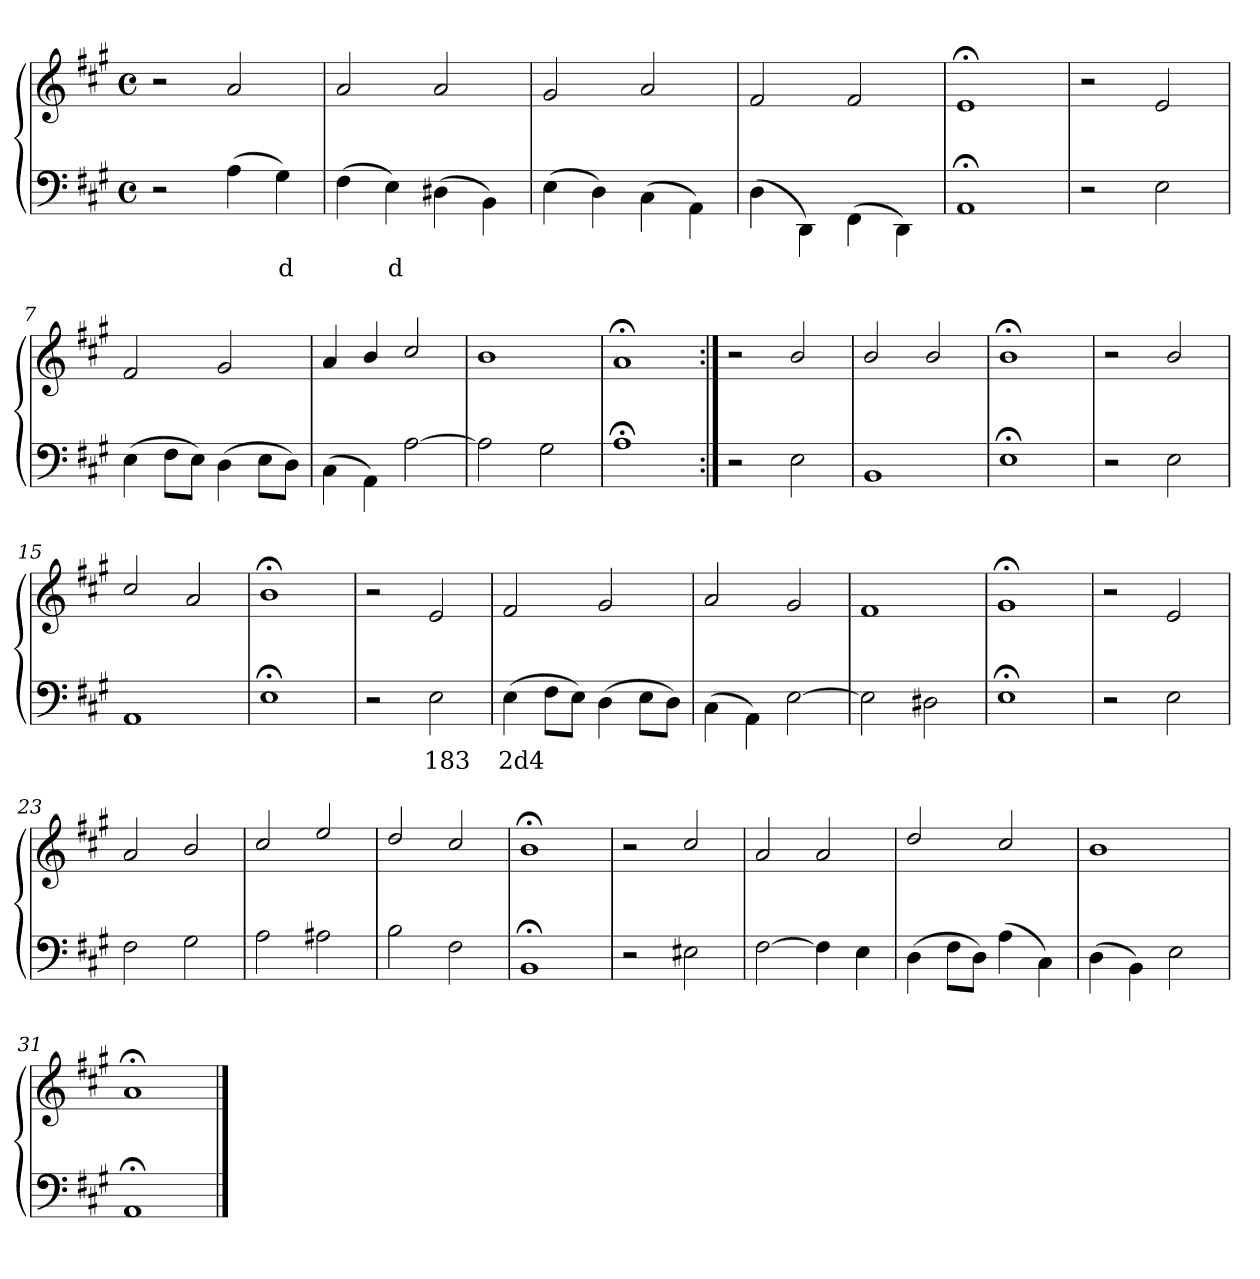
**kern	**text	**kern
*part1	*part1	*part1
*staff2	*staff2	*staff1
*clefF4	*	*clefG2
*k[f#c#g#]	*	*k[f#c#g#]
*M4/4	*	*M4/4
*met(c)	*	*met(c)
=1	=1	=1
2r	.	2r
(4A\	.	2a/
4G#\)	d	.
=2	=2	=2
(4F#\	.	2a/
4E\)	d	.
(4D#X\	.	2a/
4BB\)	.	.
=3	=3	=3
(4E\	.	2g#/
4D\)	.	.
(4C#\	.	2a/
4AA\)	.	.
=4	=4	=4
(4D\	.	2f#/
4DD\)	.	.
(4FF#\	.	2f#/
4DD\)	.	.
=5	=5	=5
1AA;\	.	1e;</
=6	=6	=6
2r	.	2r
2E\	.	2e/
=7	=7	=7
(4E\	.	2f#/
8F#L	.	.
8EJ)	.	.
(4D\	.	2g#/
8EL	.	.
8DJ)	.	.
=8	=8	=8
(4C#\	.	4a/
4AA\)	.	4b/
[2A\	.	2cc#/
!!LO:LB:g=z
=9	=9	=9
2A\]	.	1b/
2G#\	.	.
=10	=10	=10
1A;\	.	1a;</
!!LO:PB:g=z
=11:|!	=11:|!	=11:|!
2r	.	2r
2E\	.	2b/
=12	=12	=12
1BB\	.	2b/
.	.	2b/
=13	=13	=13
1E;\	.	1b;</
=14	=14	=14
2r	.	2r
2E\	.	2b/
=15	=15	=15
1AA\	.	2cc#/
.	.	2a/
=16	=16	=16
1E;\	.	1b;</
=17	=17	=17
2r	.	2r
2E\	183	2e/
=18	=18	=18
(4E\	2d4	2f#/
8F#L	.	.
8EJ)	.	.
(4D\	.	2g#/
8EL	.	.
8DJ)	.	.
=19	=19	=19
(4C#\	.	2a/
4AA\)	.	.
[2E\	.	2g#/
!!LO:LB:g=z
=20	=20	=20
2E\]	.	1f#/
2D#X\	.	.
=21	=21	=21
1E;\	.	1g#;</
!!LO:LB:g=z
=22	=22	=22
2r	.	2r
2E\	.	2e/
=23	=23	=23
2F#\	.	2a/
2G#\	.	2b/
=24	=24	=24
2A\	.	2cc#/
2A#X\	.	2ee/
=25	=25	=25
2B\	.	2dd/
2F#\	.	2cc#/
=26	=26	=26
1BB;\	.	1b;</
=27	=27	=27
2r	.	2r
2E#X\	.	2cc#/
=28	=28	=28
[2F#\	.	2a/
4F#\]	.	2a/
4E\	.	.
=29	=29	=29
(4D\	.	2dd/
8F#L	.	.
8DJ)	.	.
(4A\	.	2cc#/
4C#\)	.	.
=30	=30	=30
(4D\	.	1b/
4BB\)	.	.
2E\	.	.
=31	=31	=31
1AA;\	.	1a;</
==	==	==
*-	*-	*-
